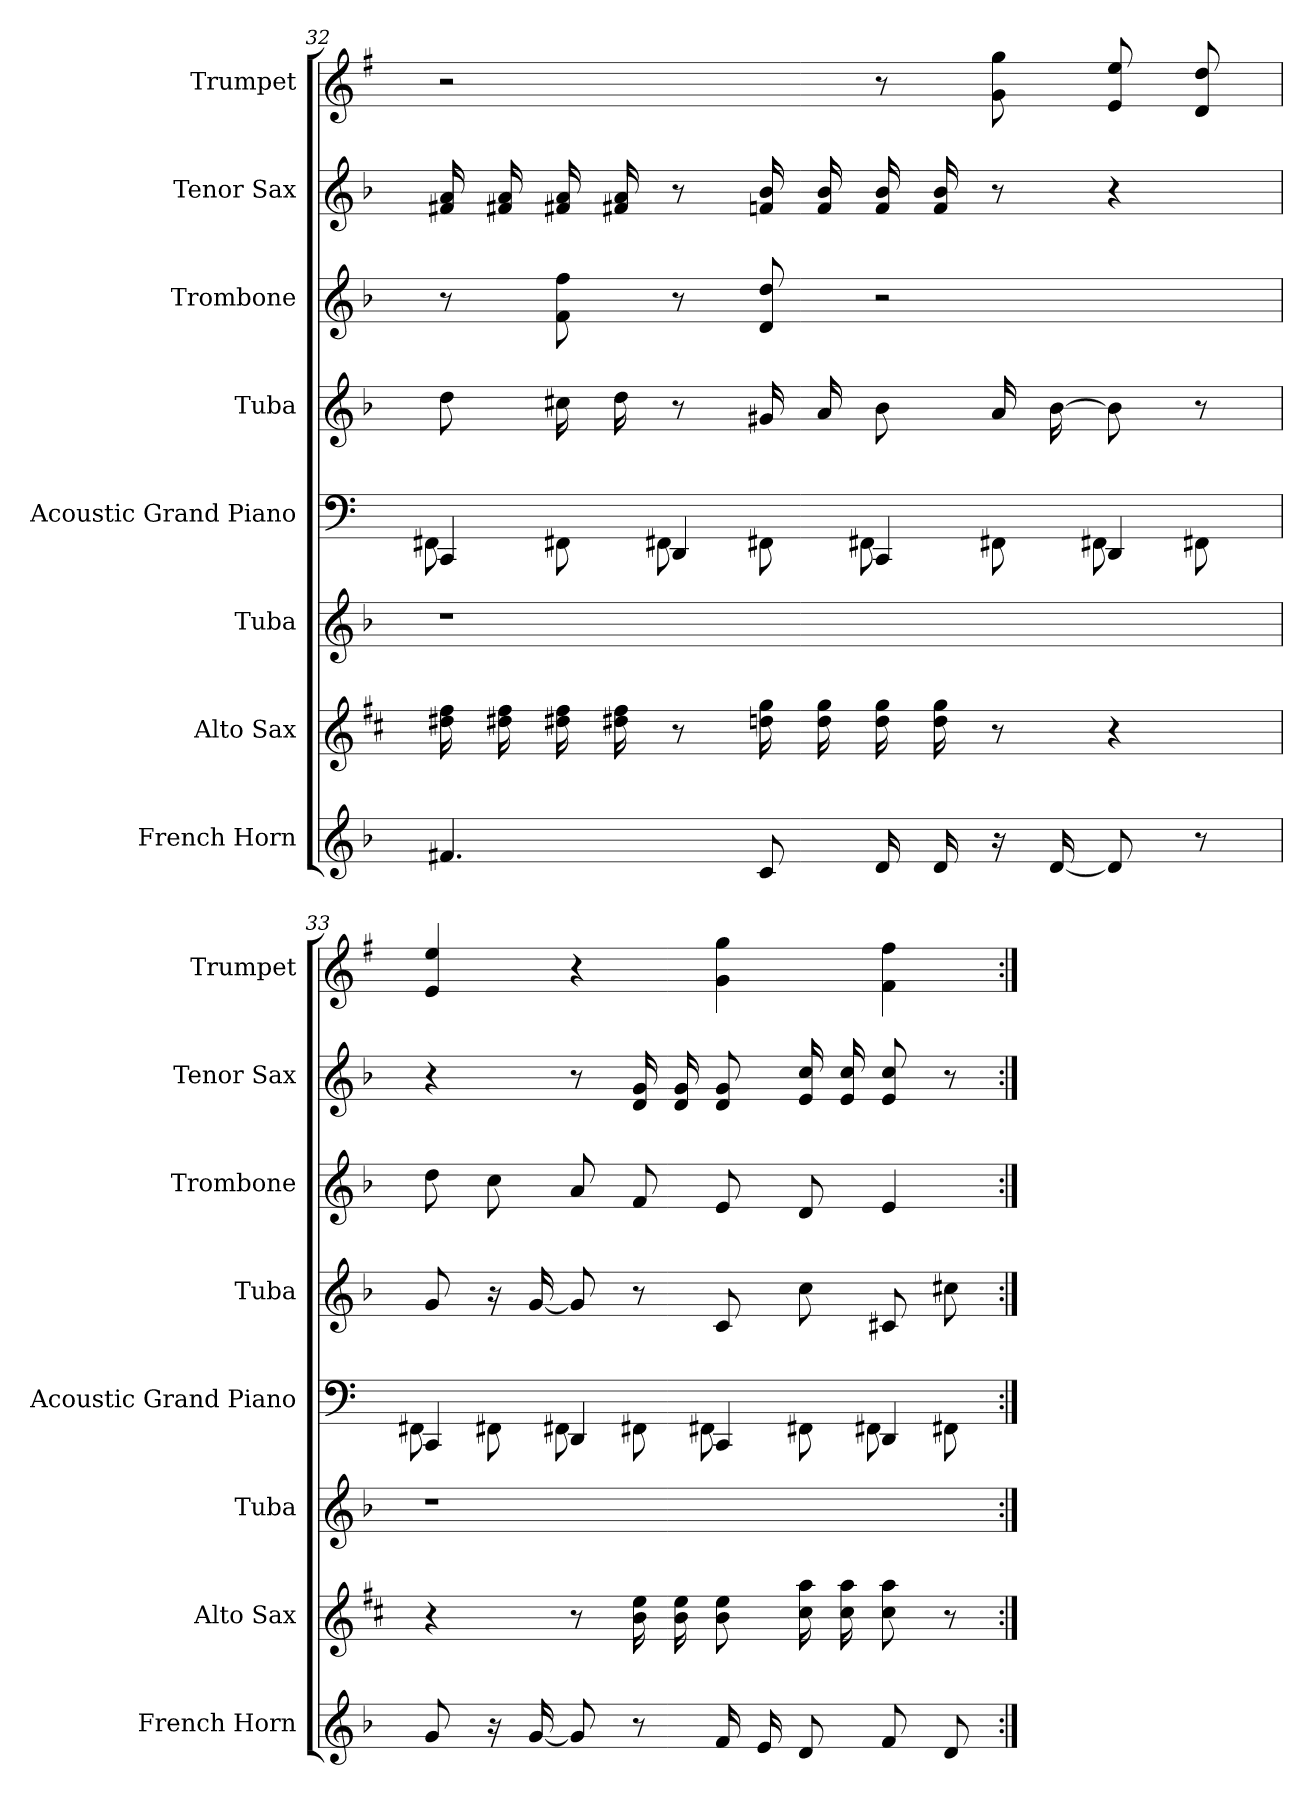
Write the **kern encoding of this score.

**kern	**kern	**kern	**kern	**kern	**kern	**kern	**kern
*part8	*part7	*part6	*part5	*part4	*part3	*part2	*part1
*staff8	*staff7	*staff6	*staff5	*staff4	*staff3	*staff2	*staff1
*I"French Horn	*I"Alto Sax	*I"Tuba	*I"Acoustic Grand Piano	*I"Tuba	*I"Trombone	*I"Tenor Sax	*I"Trumpet
*I'French Horn	*I'Alto Sax	*I'Tuba	*I'Acoustic Grand Piano	*I'Tuba	*I'Trombone	*I'Tenor Sax	*I'Trumpet
*clefG2	*clefG2	*clefG2	*clefF4	*clefG2	*clefG2	*clefG2	*clefG2
*ITrd8c14	*ITrd5c9	*ITrd15c26	*	*ITrd15c26	*ITrd8c14	*ITrd8c14	*ITrd1c2
*k[b-]	*k[b-]	*k[b-]	*	*k[b-]	*k[b-]	*k[b-]	*k[b-]
=32	=32	=32	=32	=32	=32	=32	=32
*	*	*	*^	*	*	*	*
4.F#X	16f#X 16a	1r	4CC	8FF#X	8D	8r	16F#X 16A	2r
.	16f#X 16a	.	.	.	.	.	16F#X 16A	.
.	16f#X 16a	.	.	8FF#X	16C#X	8F 8f	16F#X 16A	.
.	16f#X 16a	.	.	.	16D	.	16F#X 16A	.
.	8r	.	4DD	8FF#X	8r	8r	8r	.
8C	16fn 16b-	.	.	8FF#X	16GG#X	8D 8d	16Fn 16B-	.
.	16f 16b-	.	.	.	16AA	.	16F 16B-	.
16D	16f 16b-	.	4CC	8FF#X	8BB-	2r	16F 16B-	8r
16D	16f 16b-	.	.	.	.	.	16F 16B-	.
16r	8r	.	.	8FF#X	16AA	.	8r	8f 8ff
[16D	.	.	.	.	[16BB-	.	.	.
8D]	4r	.	4DD	8FF#X	8BB-]	.	4r	8d 8dd
8r	.	.	.	8FF#X	8r	.	.	8c 8cc
=33	=33	=33	=33	=33	=33	=33	=33	=33
8G	4r	1r	4CC	8FF#X	8GG	8d	4r	4d 4dd
16r	.	.	.	8FF#X	16r	8c	.	.
[16G	.	.	.	.	[16GG	.	.	.
8G]	8r	.	4DD	8FF#X	8GG]	8A	8r	4r
8r	16d 16g	.	.	8FF#X	8r	8F	16D 16G	.
.	16d 16g	.	.	.	.	.	16D 16G	.
16F	8d 8g	.	4CC	8FF#X	8CC	8E	8D 8G	4f 4ff
16E	.	.	.	.	.	.	.	.
8D	16e 16cc	.	.	8FF#X	8C	8D	16E 16c	.
.	16e 16cc	.	.	.	.	.	16E 16c	.
8F	8e 8cc	.	4DD	8FF#X	8CC#X	4E	8E 8c	4e 4ee
8D	8r	.	.	8FF#X	8C#X	.	8r	.
*	*	*	*v	*v	*	*	*	*
=:|!	=:|!	=:|!	=:|!	=:|!	=:|!	=:|!	=:|!
*-	*-	*-	*-	*-	*-	*-	*-
